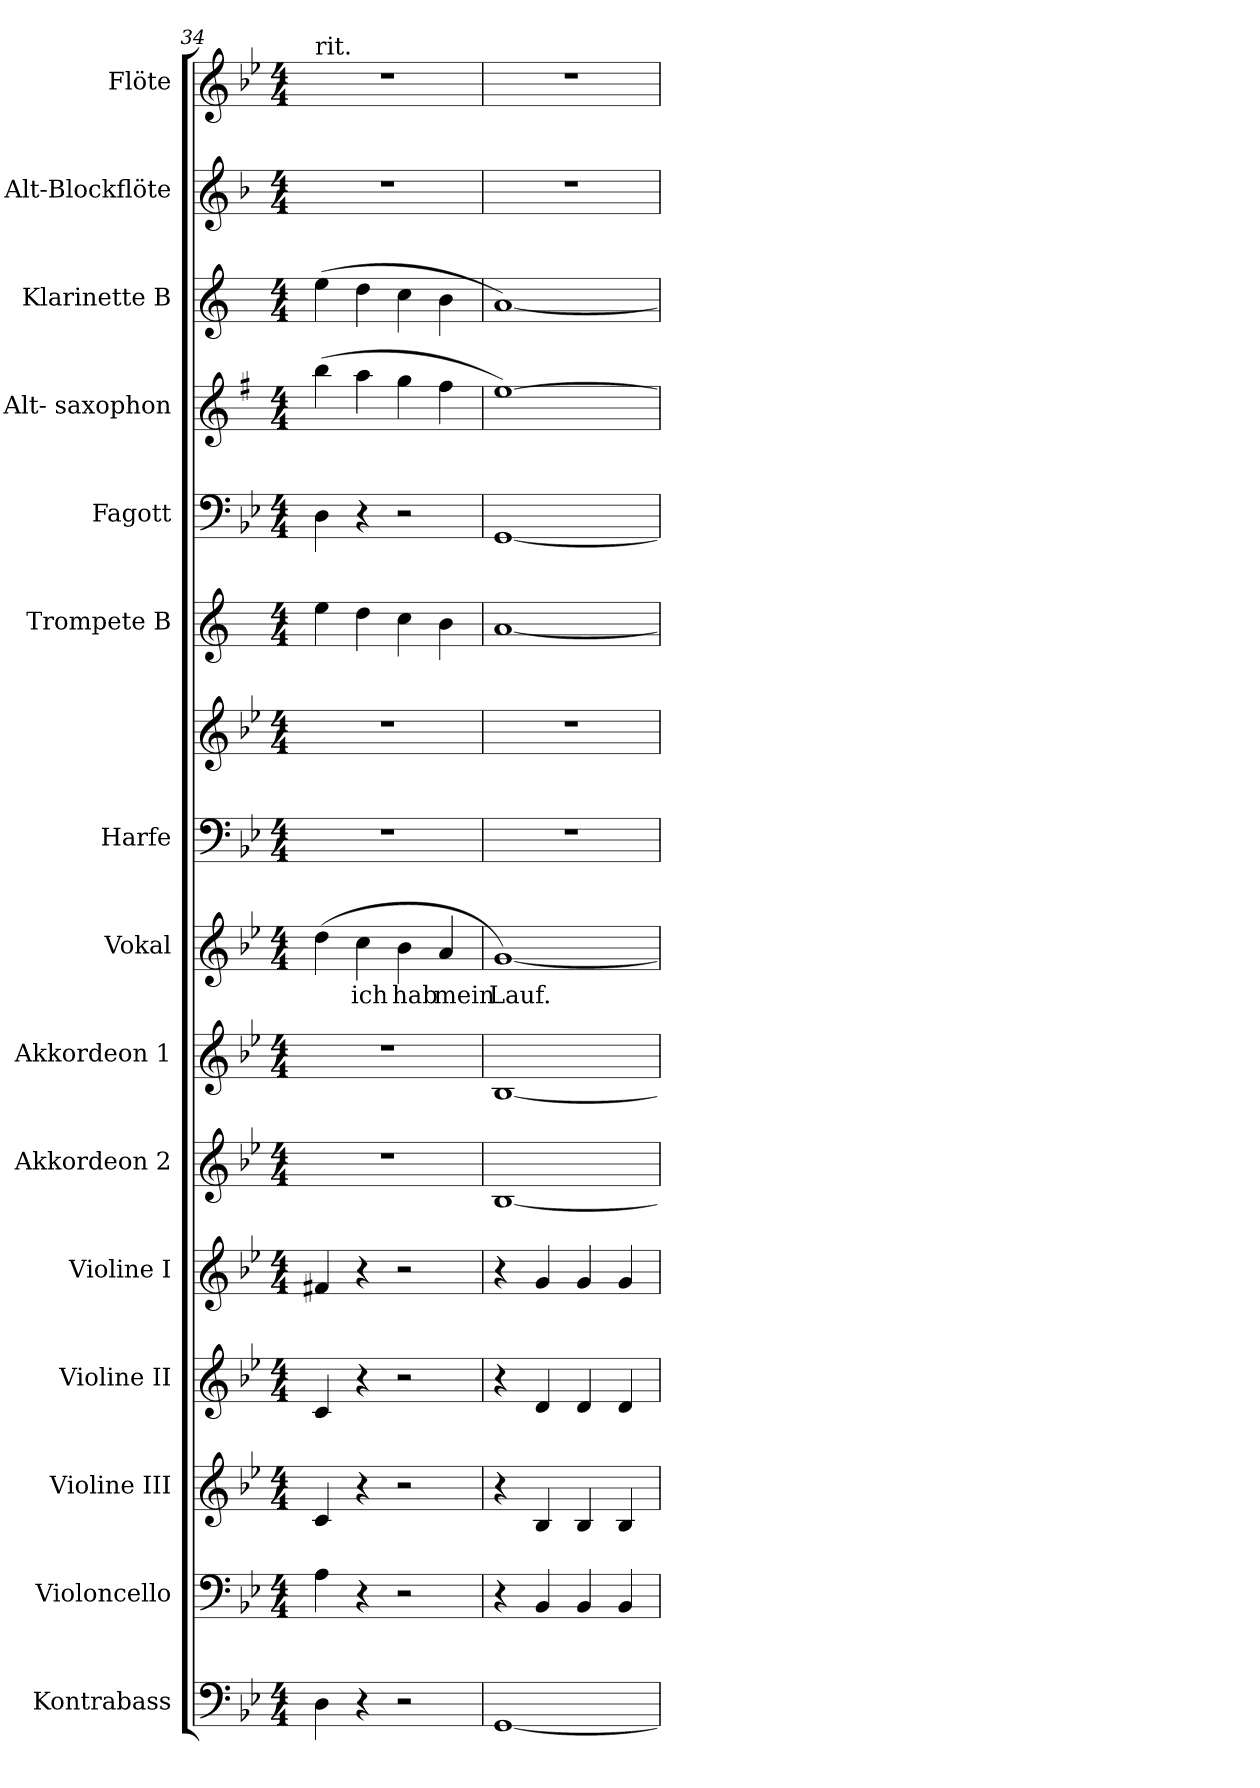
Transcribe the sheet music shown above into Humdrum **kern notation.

**kern	**kern	**kern	**kern	**kern	**kern	**kern	**kern	**text	**kern	**kern	**kern	**kern	**kern	**kern	**kern	**kern
*part15	*part14	*part13	*part12	*part11	*part10	*part9	*part8	*part8	*part7	*part7	*part6	*part5	*part4	*part3	*part2	*part1
*staff16	*staff15	*staff14	*staff13	*staff12	*staff11	*staff10	*staff9	*staff9	*staff8	*staff7	*staff6	*staff5	*staff4	*staff3	*staff2	*staff1
*I"Kontrabass	*I"Violoncello	*I"Violine III	*I"Violine II	*I"Violine I	*I"Akkordeon 2	*I"Akkordeon 1	*I"Vokal	*	*I"Harfe	*	*I"Trompete B	*I"Fagott	*I"Alt- saxophon	*I"Klarinette B	*I"Alt-Blockflöte	*I"Flöte
*I'Kb.	*I'Vc.	*I'Vln. III	*I'Vln. II	*I'Vln. I	*I'Akk.	*I'Akk.	*I'Vokal	*	*I'Hf.	*	*I'Tpt.	*I'Fgt.	*I'ASax.	*I'Kl.	*	*I'Fl.
*clefF4	*clefF4	*clefG2	*clefG2	*clefG2	*clefG2	*clefG2	*clefG2	*	*clefF4	*clefG2	*clefG2	*clefF4	*clefG2	*clefG2	*clefG2	*clefG2
*ITrd7c12	*	*	*	*	*	*	*	*	*	*	*ITrd1c2	*	*ITrd5c9	*ITrd1c2	*ITrd-3c-5	*
*k[b-e-]	*k[b-e-]	*k[b-e-]	*k[b-e-]	*k[b-e-]	*k[b-e-]	*k[b-e-]	*k[b-e-]	*	*k[b-e-]	*k[b-e-]	*k[b-e-]	*k[b-e-]	*k[b-e-]	*k[b-e-]	*k[b-e-]	*k[b-e-]
*g:	*g:	*g:	*g:	*g:	*g:	*g:	*g:	*	*g:	*g:	*g:	*g:	*g:	*g:	*g:	*g:
*M4/4	*M4/4	*M4/4	*M4/4	*M4/4	*M4/4	*M4/4	*M4/4	*	*M4/4	*M4/4	*M4/4	*M4/4	*M4/4	*M4/4	*M4/4	*M4/4
=34	=34	=34	=34	=34	=34	=34	=34	=34	=34	=34	=34	=34	=34	=34	=34	=34
!	!	!	!	!	!	!	!	!	!	!	!	!	!	!	!	!LO:TX:t=rit.
4DDi\	4Ai\	4ci/	4ci/	4f#Xi/	1r	1r	(4ddi\	.	1r	1r	4ddi\	4Di\	(4ddi\	(4ddi\	1r	1r
!	!	!	!	!	!	!	!	!LO:LY:b:color=#000000	!	!	!	!	!	!	!	!
4r	4r	4r	4r	4r	.	.	4cci\	ich	.	.	4cci\	4r	4cci\	4cci\	.	.
!	!	!	!	!	!	!	!	!LO:LY:b:color=#000000	!	!	!	!	!	!	!	!
2r	2r	2r	2r	2r	.	.	4b-i\	hab	.	.	4b-i\	2r	4b-i\	4b-i\	.	.
!	!	!	!	!	!	!	!	!LO:LY:b:color=#000000	!	!	!	!	!	!	!	!
.	.	.	.	.	.	.	4ai/	mein	.	.	4ai\	.	4ai\	4ai\	.	.
=35	=35	=35	=35	=35	=35	=35	=35	=35	=35	=35	=35	=35	=35	=35	=35	=35
!	!	!	!	!	!	!	!	!LO:LY:b:color=#000000	!	!	!	!	!	!	!	!
[<1GGGi	4r	4r	4r	4r	[<1B-i	[<1B-i	[<1gi)	Lauf.	1r	1r	[<1gi	[<1GGi	[>1gi)	[<1gi)	1r	1r
.	4BB-i/	4B-i/	4di/	4gi/	.	.	.	.	.	.	.	.	.	.	.	.
.	4BB-i/	4B-i/	4di/	4gi/	.	.	.	.	.	.	.	.	.	.	.	.
.	4BB-i/	4B-i/	4di/	4gi/	.	.	.	.	.	.	.	.	.	.	.	.
=	=	=	=	=	=	=	=	=	=	=	=	=	=	=	=	=
*-	*-	*-	*-	*-	*-	*-	*-	*-	*-	*-	*-	*-	*-	*-	*-	*-
